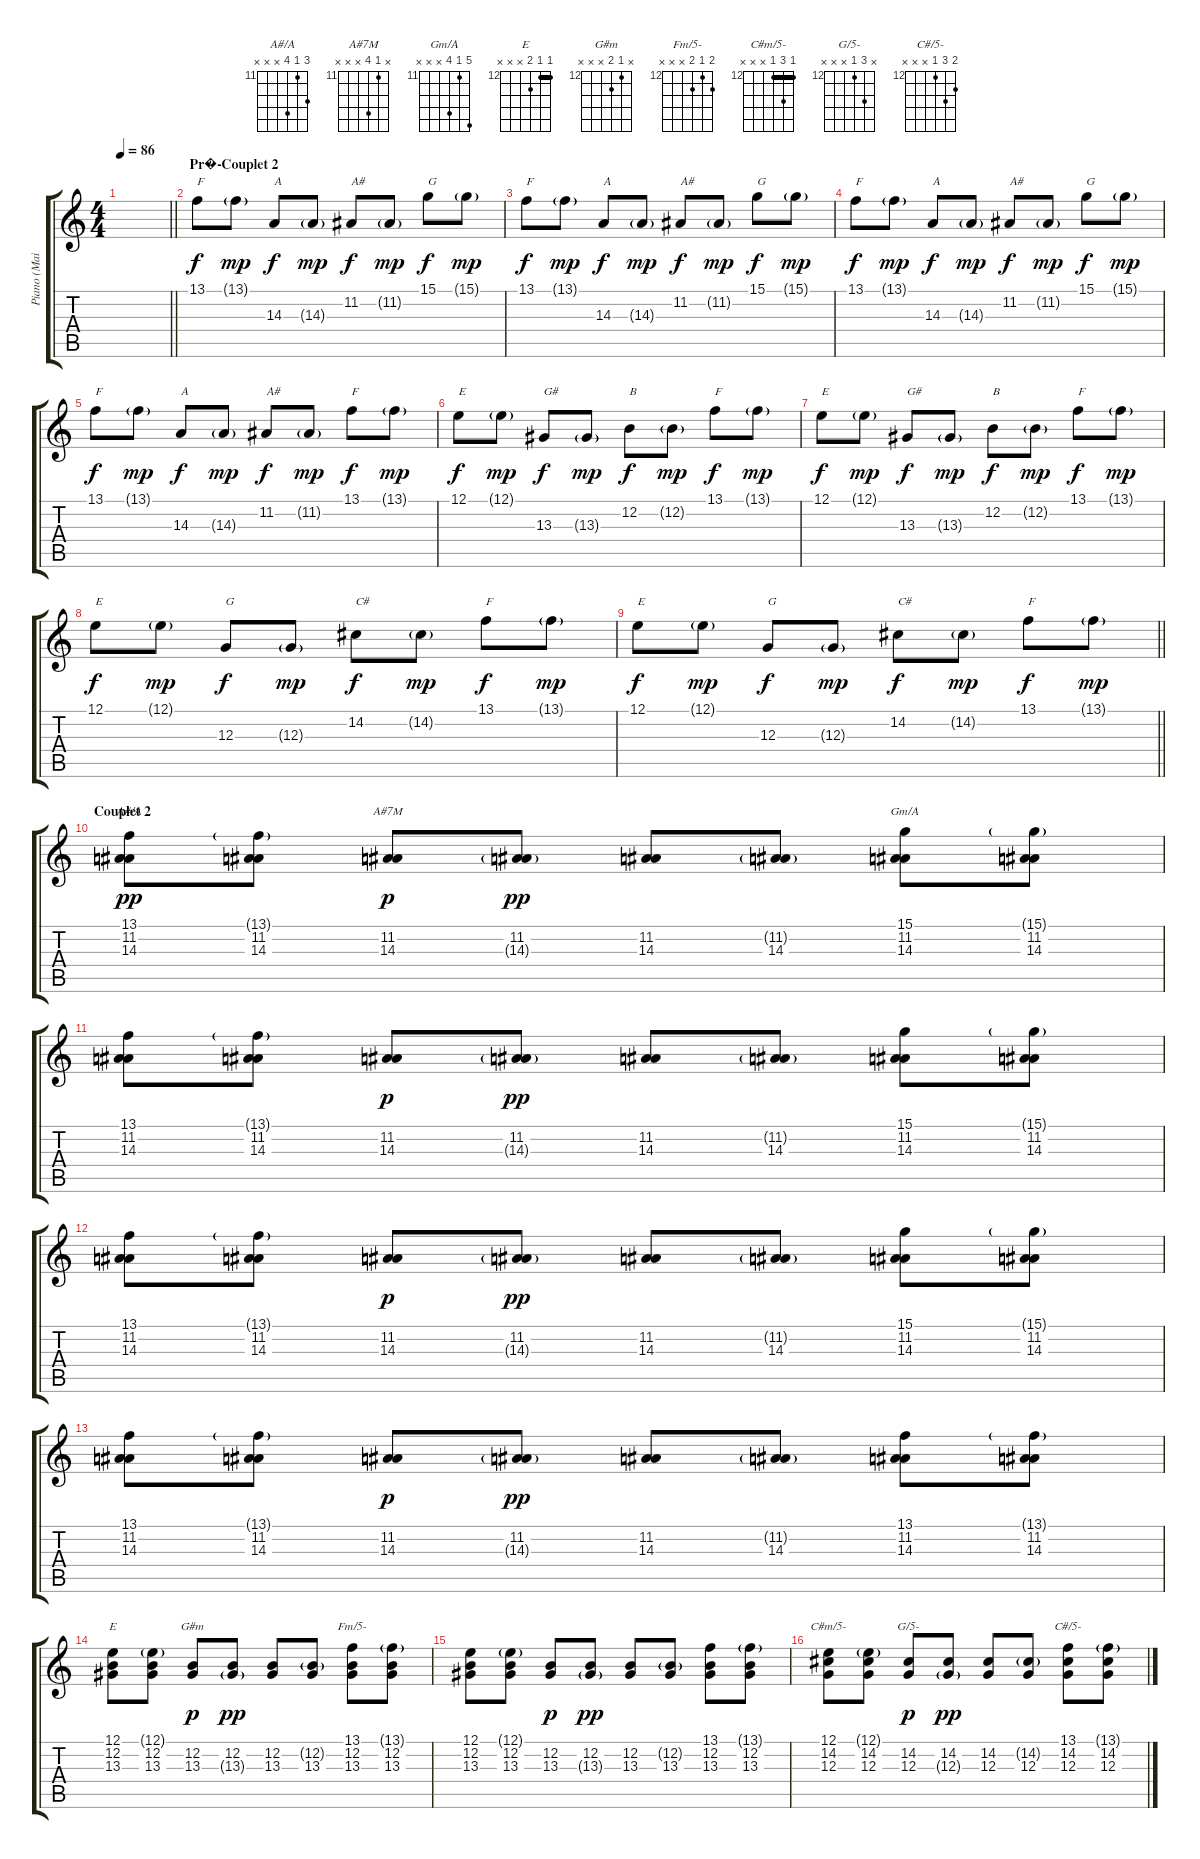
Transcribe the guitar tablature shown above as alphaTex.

\track ("Piano (Main Droite) [Matthew Bellamy]" "Piano (Mai") {instrument brightacousticpiano}
\staff {score tabs}
\tuning (E4 B3 G3 D3 A2 E2) {hide}
\chord ("A#/A" 13 11 14 x x x) {firstfret 11}
\chord ("A#7M" x 11 14 x x x) {firstfret 11}
\chord ("Gm/A" 15 11 14 x x x) {firstfret 11}
\chord ("E" 12 12 13 x x x) {firstfret 12 barre 12}
\chord ("G#m" x 12 13 x x x) {firstfret 12}
\chord ("Fm/5-" 13 12 13 x x x) {firstfret 12}
\chord ("C#m/5-" 12 14 12 x x x) {firstfret 12 barre 12}
\chord ("G/5-" x 14 12 x x x) {firstfret 12}
\chord ("C#/5-" 13 14 12 x x x) {firstfret 12}
\ts (4 4)
\tempo 86
\clef g2
\barLineRight lightlight
\ks c
|
\section ("" "Pr�-Couplet 2")
13.1.8{txt "F" dy f} 13.1{g}.8{dy mp} 14.3.8{txt "A" dy f} 14.3{g}.8{dy mp} 11.2.8{txt "A#" dy f} 11.2{g}.8{dy mp} 15.1.8{txt "G" dy f} 15.1{g}.8{dy mp} |
13.1.8{txt "F" dy f} 13.1{g}.8{dy mp} 14.3.8{txt "A" dy f} 14.3{g}.8{dy mp} 11.2.8{txt "A#" dy f} 11.2{g}.8{dy mp} 15.1.8{txt "G" dy f} 15.1{g}.8{dy mp} |
13.1.8{txt "F" dy f} 13.1{g}.8{dy mp} 14.3.8{txt "A" dy f} 14.3{g}.8{dy mp} 11.2.8{txt "A#" dy f} 11.2{g}.8{dy mp} 15.1.8{txt "G" dy f} 15.1{g}.8{dy mp} |
13.1.8{txt "F" dy f} 13.1{g}.8{dy mp} 14.3.8{txt "A" dy f} 14.3{g}.8{dy mp} 11.2.8{txt "A#" dy f} 11.2{g}.8{dy mp} 13.1.8{txt "F" dy f} 13.1{g}.8{dy mp} |
12.1.8{txt "E" dy f} 12.1{g}.8{dy mp} 13.3.8{txt "G#" dy f} 13.3{g}.8{dy mp} 12.2.8{txt "B" dy f} 12.2{g}.8{dy mp} 13.1.8{txt "F" dy f} 13.1{g}.8{dy mp} |
12.1.8{txt "E" dy f} 12.1{g}.8{dy mp} 13.3.8{txt "G#" dy f} 13.3{g}.8{dy mp} 12.2.8{txt "B" dy f} 12.2{g}.8{dy mp} 13.1.8{txt "F" dy f} 13.1{g}.8{dy mp} |
12.1.8{txt "E" dy f} 12.1{g}.8{dy mp} 12.3.8{txt "G" dy f} 12.3{g}.8{dy mp} 14.2.8{txt "C#" dy f} 14.2{g}.8{dy mp} 13.1.8{txt "F" dy f} 13.1{g}.8{dy mp} |
\barLineRight lightlight
12.1.8{txt "E" dy f} 12.1{g}.8{dy mp} 12.3.8{txt "G" dy f} 12.3{g}.8{dy mp} 14.2.8{txt "C#" dy f} 14.2{g}.8{dy mp} 13.1.8{txt "F" dy f} 13.1{g}.8{dy mp} |
\section ("" "Couplet 2")
(13.1 11.2 14.3).8{ch "A#/A" dy pp} (13.1{g} 11.2 14.3).8 (11.2 14.3).8{ch "A#7M" dy p} (11.2 14.3{g}).8{dy pp} (11.2 14.3).8 (11.2{g} 14.3).8 (15.1 11.2 14.3).8{ch "Gm/A"} (15.1{g} 11.2 14.3).8 |
(13.1 11.2 14.3).8 (13.1{g} 11.2 14.3).8 (11.2 14.3).8{dy p} (11.2 14.3{g}).8{dy pp} (11.2 14.3).8 (11.2{g} 14.3).8 (15.1 11.2 14.3).8 (15.1{g} 11.2 14.3).8 |
(13.1 11.2 14.3).8 (13.1{g} 11.2 14.3).8 (11.2 14.3).8{dy p} (11.2 14.3{g}).8{dy pp} (11.2 14.3).8 (11.2{g} 14.3).8 (15.1 11.2 14.3).8 (15.1{g} 11.2 14.3).8 |
(13.1 11.2 14.3).8 (13.1{g} 11.2 14.3).8 (11.2 14.3).8{dy p} (11.2 14.3{g}).8{dy pp} (11.2 14.3).8 (11.2{g} 14.3).8 (13.1 11.2 14.3).8 (13.1{g} 11.2 14.3).8 |
(12.1 12.2 13.3).8{ch "E"} (12.1{g} 12.2 13.3).8 (12.2 13.3).8{ch "G#m" dy p} (12.2 13.3{g}).8{dy pp} (12.2 13.3).8 (12.2{g} 13.3).8 (13.1 12.2 13.3).8{ch "Fm/5-"} (13.1{g} 12.2 13.3).8 |
(12.1 12.2 13.3).8 (12.1{g} 12.2 13.3).8 (12.2 13.3).8{dy p} (12.2 13.3{g}).8{dy pp} (12.2 13.3).8 (12.2{g} 13.3).8 (13.1 12.2 13.3).8 (13.1{g} 12.2 13.3).8 |
(12.1 14.2 12.3).8{ch "C#m/5-"} (12.1{g} 14.2 12.3).8 (14.2 12.3).8{ch "G/5-" dy p} (14.2 12.3{g}).8{dy pp} (14.2 12.3).8 (14.2{g} 12.3).8 (13.1 14.2 12.3).8{ch "C#/5-"} (13.1{g} 14.2 12.3).8
